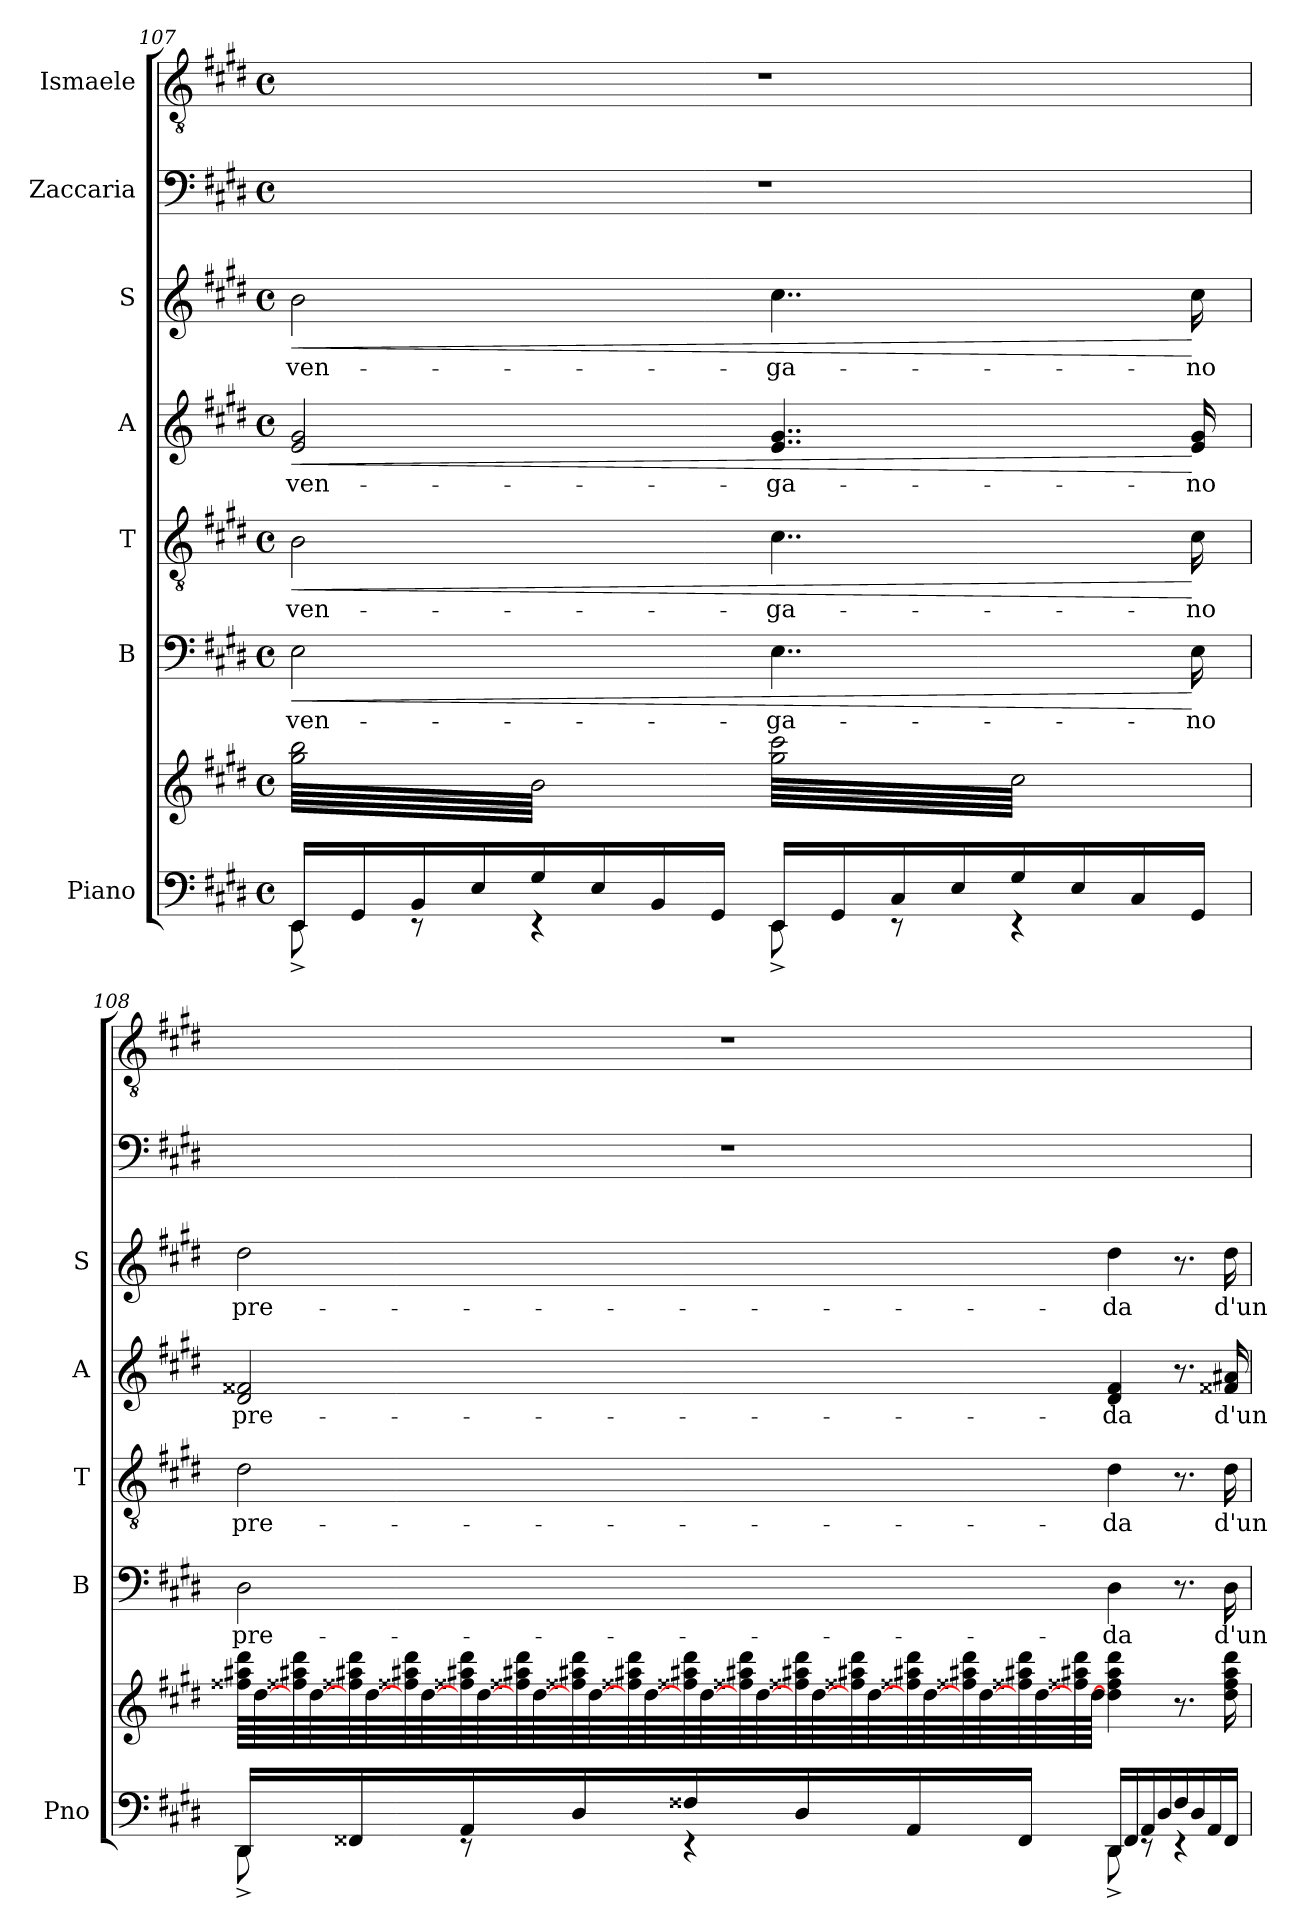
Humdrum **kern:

**kern	**kern	**kern	**text	**dynam	**kern	**text	**dynam	**kern	**text	**dynam	**kern	**text	**dynam	**kern	**kern
*part7	*part7	*part6	*part6	*part6	*part5	*part5	*part5	*part4	*part4	*part4	*part3	*part3	*part3	*part2	*part1
*staff8	*staff7	*staff6	*staff6	*staff6	*staff5	*staff5	*staff5	*staff4	*staff4	*staff4	*staff3	*staff3	*staff3	*staff2	*staff1
*I"Piano	*	*I"B	*	*	*I"T	*	*	*I"A	*	*	*I"S	*	*	*I"Zaccaria	*I"Ismaele
*I'Pno	*	*I'B	*	*	*I'T	*	*	*I'A	*	*	*I'S	*	*	*	*
!!LO:LB:g=z
*clefF4	*clefG2	*clefF4	*	*	*clefGv2	*	*	*clefG2	*	*	*clefG2	*	*	*clefF4	*clefGv2
*k[f#c#g#d#]	*k[f#c#g#d#]	*k[f#c#g#d#]	*	*	*k[f#c#g#d#]	*	*	*k[f#c#g#d#]	*	*	*k[f#c#g#d#]	*	*	*k[f#c#g#d#]	*k[f#c#g#d#]
*M4/4	*M4/4	*M4/4	*	*	*M4/4	*	*	*M4/4	*	*	*M4/4	*	*	*M4/4	*M4/4
*met(c)	*met(c)	*met(c)	*	*	*met(c)	*	*	*met(c)	*	*	*met(c)	*	*	*met(c)	*met(c)
=107	=107	=107	=107	=107	=107	=107	=107	=107	=107	=107	=107	=107	=107	=107	=107
*^	*	*	*	*	*	*	*	*	*	*	*	*	*	*	*
!	!	!	!	!LO:LY:b	!LO:HP:b	!	!LO:LY:b	!LO:HP:b	!	!LO:LY:b	!LO:HP:b	!	!LO:LY:b	!LO:HP:b	!	!
*	*	*tremolo	*	*	*	*	*	*	*	*	*	*	*	*	*	*
16EE/LL	8EE^\	64gg#\ 64bb\LLLL	2E\	-ven-	<	2B\	-ven-	<	2e/ 2g#/	-ven-	<	2b\	-ven-	<	1r	1r
.	.	64b\	.	.	.	.	.	.	.	.	.	.	.	.	.	.
.	.	64gg#\ 64bb\	.	.	.	.	.	.	.	.	.	.	.	.	.	.
.	.	64b\	.	.	.	.	.	.	.	.	.	.	.	.	.	.
16GG#/	.	64gg#\ 64bb\	.	.	.	.	.	.	.	.	.	.	.	.	.	.
.	.	64b\	.	.	.	.	.	.	.	.	.	.	.	.	.	.
.	.	64gg#\ 64bb\	.	.	.	.	.	.	.	.	.	.	.	.	.	.
.	.	64b\	.	.	.	.	.	.	.	.	.	.	.	.	.	.
16BB/	8rEE	64gg#\ 64bb\	.	.	.	.	.	.	.	.	.	.	.	.	.	.
.	.	64b\	.	.	.	.	.	.	.	.	.	.	.	.	.	.
.	.	64gg#\ 64bb\	.	.	.	.	.	.	.	.	.	.	.	.	.	.
.	.	64b\	.	.	.	.	.	.	.	.	.	.	.	.	.	.
16E/	.	64gg#\ 64bb\	.	.	.	.	.	.	.	.	.	.	.	.	.	.
.	.	64b\	.	.	.	.	.	.	.	.	.	.	.	.	.	.
.	.	64gg#\ 64bb\	.	.	.	.	.	.	.	.	.	.	.	.	.	.
.	.	64b\	.	.	.	.	.	.	.	.	.	.	.	.	.	.
16G#/	4rEE	64gg#\ 64bb\	.	.	.	.	.	.	.	.	.	.	.	.	.	.
.	.	64b\	.	.	.	.	.	.	.	.	.	.	.	.	.	.
.	.	64gg#\ 64bb\	.	.	.	.	.	.	.	.	.	.	.	.	.	.
.	.	64b\	.	.	.	.	.	.	.	.	.	.	.	.	.	.
16E/	.	64gg#\ 64bb\	.	.	.	.	.	.	.	.	.	.	.	.	.	.
.	.	64b\	.	.	.	.	.	.	.	.	.	.	.	.	.	.
.	.	64gg#\ 64bb\	.	.	.	.	.	.	.	.	.	.	.	.	.	.
.	.	64b\	.	.	.	.	.	.	.	.	.	.	.	.	.	.
16BB/	.	64gg#\ 64bb\	.	.	.	.	.	.	.	.	.	.	.	.	.	.
.	.	64b\	.	.	.	.	.	.	.	.	.	.	.	.	.	.
.	.	64gg#\ 64bb\	.	.	.	.	.	.	.	.	.	.	.	.	.	.
.	.	64b\	.	.	.	.	.	.	.	.	.	.	.	.	.	.
16GG#/JJ	.	64gg#\ 64bb\	.	.	.	.	.	.	.	.	.	.	.	.	.	.
.	.	64b\	.	.	.	.	.	.	.	.	.	.	.	.	.	.
.	.	64gg#\ 64bb\	.	.	.	.	.	.	.	.	.	.	.	.	.	.
.	.	64b\JJJJ	.	.	.	.	.	.	.	.	.	.	.	.	.	.
!	!	!	!	!LO:LY:b	!	!	!LO:LY:b	!	!	!LO:LY:b	!	!	!LO:LY:b	!	!	!
16EE/LL	8EE^\	64gg#\ 64ccc#\LLLL	4..E\	-ga-	.	4..c#\	-ga-	.	4..e/ 4..g#/	-ga-	.	4..cc#\	-ga-	.	.	.
.	.	64cc#\	.	.	.	.	.	.	.	.	.	.	.	.	.	.
.	.	64gg#\ 64ccc#\	.	.	.	.	.	.	.	.	.	.	.	.	.	.
.	.	64cc#\	.	.	.	.	.	.	.	.	.	.	.	.	.	.
16GG#/	.	64gg#\ 64ccc#\	.	.	.	.	.	.	.	.	.	.	.	.	.	.
.	.	64cc#\	.	.	.	.	.	.	.	.	.	.	.	.	.	.
.	.	64gg#\ 64ccc#\	.	.	.	.	.	.	.	.	.	.	.	.	.	.
.	.	64cc#\	.	.	.	.	.	.	.	.	.	.	.	.	.	.
16C#/	8rEE	64gg#\ 64ccc#\	.	.	.	.	.	.	.	.	.	.	.	.	.	.
.	.	64cc#\	.	.	.	.	.	.	.	.	.	.	.	.	.	.
.	.	64gg#\ 64ccc#\	.	.	.	.	.	.	.	.	.	.	.	.	.	.
.	.	64cc#\	.	.	.	.	.	.	.	.	.	.	.	.	.	.
16E/	.	64gg#\ 64ccc#\	.	.	.	.	.	.	.	.	.	.	.	.	.	.
.	.	64cc#\	.	.	.	.	.	.	.	.	.	.	.	.	.	.
.	.	64gg#\ 64ccc#\	.	.	.	.	.	.	.	.	.	.	.	.	.	.
.	.	64cc#\	.	.	.	.	.	.	.	.	.	.	.	.	.	.
16G#/	4rEE	64gg#\ 64ccc#\	.	.	.	.	.	.	.	.	.	.	.	.	.	.
.	.	64cc#\	.	.	.	.	.	.	.	.	.	.	.	.	.	.
.	.	64gg#\ 64ccc#\	.	.	.	.	.	.	.	.	.	.	.	.	.	.
.	.	64cc#\	.	.	.	.	.	.	.	.	.	.	.	.	.	.
16E/	.	64gg#\ 64ccc#\	.	.	.	.	.	.	.	.	.	.	.	.	.	.
.	.	64cc#\	.	.	.	.	.	.	.	.	.	.	.	.	.	.
.	.	64gg#\ 64ccc#\	.	.	.	.	.	.	.	.	.	.	.	.	.	.
.	.	64cc#\	.	.	.	.	.	.	.	.	.	.	.	.	.	.
16C#/	.	64gg#\ 64ccc#\	.	.	.	.	.	.	.	.	.	.	.	.	.	.
.	.	64cc#\	.	.	.	.	.	.	.	.	.	.	.	.	.	.
.	.	64gg#\ 64ccc#\	.	.	.	.	.	.	.	.	.	.	.	.	.	.
.	.	64cc#\	.	.	.	.	.	.	.	.	.	.	.	.	.	.
!	!	!	!	!LO:LY:b	!	!	!LO:LY:b	!	!	!LO:LY:b	!	!	!LO:LY:b	!	!	!
16GG#/JJ	.	64gg#\ 64ccc#\	16E\	-no	[	16c#\	-no	[	16e/ 16g#/	-no	[	16cc#\	-no	[	.	.
.	.	64cc#\	.	.	.	.	.	.	.	.	.	.	.	.	.	.
.	.	64gg#\ 64ccc#\	.	.	.	.	.	.	.	.	.	.	.	.	.	.
.	.	64cc#\JJJJ	.	.	.	.	.	.	.	.	.	.	.	.	.	.
=108	=108	=108	=108	=108	=108	=108	=108	=108	=108	=108	=108	=108	=108	=108	=108	=108
!	!	!	!	!LO:LY:b	!	!	!LO:LY:b	!	!	!LO:LY:b	!	!	!LO:LY:b	!	!	!
16DD#/LL	8DD#^\	64ff##X\ 64aa#X\ 64ddd#\LLLL	2D#\	pre-	.	2d#\	pre-	.	2d#/ 2f##X/	pre-	.	2dd#\	pre-	.	1r	1r
.	.	[64dd#\	.	.	.	.	.	.	.	.	.	.	.	.	.	.
.	.	64ff##X\ 64aa#X\ 64ddd#\	.	.	.	.	.	.	.	.	.	.	.	.	.	.
.	.	[64dd#\	.	.	.	.	.	.	.	.	.	.	.	.	.	.
16FF##X/	.	64ff##X\ 64aa#X\ 64ddd#\	.	.	.	.	.	.	.	.	.	.	.	.	.	.
.	.	[64dd#\	.	.	.	.	.	.	.	.	.	.	.	.	.	.
.	.	64ff##X\ 64aa#X\ 64ddd#\	.	.	.	.	.	.	.	.	.	.	.	.	.	.
.	.	[64dd#\	.	.	.	.	.	.	.	.	.	.	.	.	.	.
16AA/	8rEE	64ff##X\ 64aa#X\ 64ddd#\	.	.	.	.	.	.	.	.	.	.	.	.	.	.
.	.	[64dd#\	.	.	.	.	.	.	.	.	.	.	.	.	.	.
.	.	64ff##X\ 64aa#X\ 64ddd#\	.	.	.	.	.	.	.	.	.	.	.	.	.	.
.	.	[64dd#\	.	.	.	.	.	.	.	.	.	.	.	.	.	.
16D#/	.	64ff##X\ 64aa#X\ 64ddd#\	.	.	.	.	.	.	.	.	.	.	.	.	.	.
.	.	[64dd#\	.	.	.	.	.	.	.	.	.	.	.	.	.	.
.	.	64ff##X\ 64aa#X\ 64ddd#\	.	.	.	.	.	.	.	.	.	.	.	.	.	.
.	.	[64dd#\	.	.	.	.	.	.	.	.	.	.	.	.	.	.
16F##X/	4rEE	64ff##X\ 64aa#X\ 64ddd#\	.	.	.	.	.	.	.	.	.	.	.	.	.	.
.	.	[64dd#\	.	.	.	.	.	.	.	.	.	.	.	.	.	.
.	.	64ff##X\ 64aa#X\ 64ddd#\	.	.	.	.	.	.	.	.	.	.	.	.	.	.
.	.	[64dd#\	.	.	.	.	.	.	.	.	.	.	.	.	.	.
16D#/	.	64ff##X\ 64aa#X\ 64ddd#\	.	.	.	.	.	.	.	.	.	.	.	.	.	.
.	.	[64dd#\	.	.	.	.	.	.	.	.	.	.	.	.	.	.
.	.	64ff##X\ 64aa#X\ 64ddd#\	.	.	.	.	.	.	.	.	.	.	.	.	.	.
.	.	[64dd#\	.	.	.	.	.	.	.	.	.	.	.	.	.	.
16AA/	.	64ff##X\ 64aa#X\ 64ddd#\	.	.	.	.	.	.	.	.	.	.	.	.	.	.
.	.	[64dd#\	.	.	.	.	.	.	.	.	.	.	.	.	.	.
.	.	64ff##X\ 64aa#X\ 64ddd#\	.	.	.	.	.	.	.	.	.	.	.	.	.	.
.	.	[64dd#\	.	.	.	.	.	.	.	.	.	.	.	.	.	.
16FF##/JJ	.	64ff##X\ 64aa#X\ 64ddd#\	.	.	.	.	.	.	.	.	.	.	.	.	.	.
.	.	[64dd#\	.	.	.	.	.	.	.	.	.	.	.	.	.	.
.	.	64ff##X\ 64aa#X\ 64ddd#\	.	.	.	.	.	.	.	.	.	.	.	.	.	.
.	.	64dd#\JJJJ	.	.	.	.	.	.	.	.	.	.	.	.	.	.
*	*	*Xtremolo	*	*	*	*	*	*	*	*	*	*	*	*	*	*
!	!	!	!	!LO:LY:b	!	!	!LO:LY:b	!	!	!LO:LY:b	!	!	!LO:LY:b	!	!	!
16DD#/LL	8DD#^\	4dd#\] 4ff##\ 4aa#\ 4ddd#\	4D#\	-da	.	4d#\	-da	.	4d#/ 4f##/	-da	.	4dd#\	-da	.	.	.
.	.	.	.	.	.	.	.	.	.	.	.	.	.	.	.	.
.	.	.	.	.	.	.	.	.	.	.	.	.	.	.	.	.
.	.	.	.	.	.	.	.	.	.	.	.	.	.	.	.	.
16FF##/	.	.	.	.	.	.	.	.	.	.	.	.	.	.	.	.
.	.	.	.	.	.	.	.	.	.	.	.	.	.	.	.	.
.	.	.	.	.	.	.	.	.	.	.	.	.	.	.	.	.
.	.	.	.	.	.	.	.	.	.	.	.	.	.	.	.	.
16AA/	8rEE	.	.	.	.	.	.	.	.	.	.	.	.	.	.	.
.	.	.	.	.	.	.	.	.	.	.	.	.	.	.	.	.
.	.	.	.	.	.	.	.	.	.	.	.	.	.	.	.	.
.	.	.	.	.	.	.	.	.	.	.	.	.	.	.	.	.
16D#/	.	.	.	.	.	.	.	.	.	.	.	.	.	.	.	.
.	.	.	.	.	.	.	.	.	.	.	.	.	.	.	.	.
.	.	.	.	.	.	.	.	.	.	.	.	.	.	.	.	.
.	.	.	.	.	.	.	.	.	.	.	.	.	.	.	.	.
16F##/	4rEE	8.r	8.r	.	.	8.r	.	.	8.r	.	.	8.r	.	.	.	.
16D#/	.	.	.	.	.	.	.	.	.	.	.	.	.	.	.	.
16AA/	.	.	.	.	.	.	.	.	.	.	.	.	.	.	.	.
!	!	!	!	!LO:LY:b	!	!	!LO:LY:b	!	!	!LO:LY:b	!	!	!LO:LY:b	!	!	!
16FF##/JJ	.	16dd#\ 16ff##\ 16aa#\ 16ddd#\	16D#\	d'un	.	16d#\	d'un	.	16f##X/ 16a#X/	d'un	.	16dd#\	d'un	.	.	.
*v	*v	*	*	*	*	*	*	*	*	*	*	*	*	*	*	*
=	=	=	=	=	=	=	=	=	=	=	=	=	=	=	=
*-	*-	*-	*-	*-	*-	*-	*-	*-	*-	*-	*-	*-	*-	*-	*-
